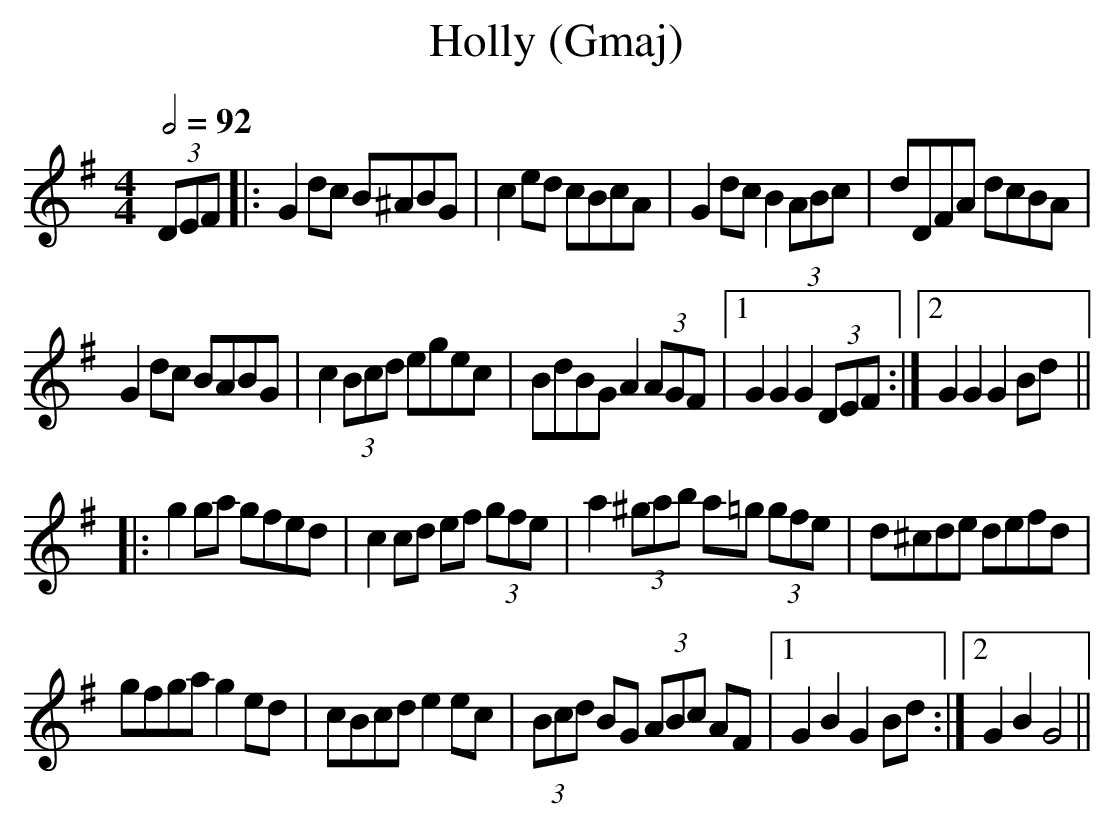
X:1
T:Holly (Gmaj)
Q:1/2=92
M:4/4
L:1/8
K:Gmaj
(3DEF |:G2 dc B^ABG | c2 ed cBcA | G2 dc B2 (3ABc | dDFA dcBA |
G2 dc BABG | c2 (3Bcd egec | BdBG A2 (3AGF |1 G2 G2 G2 (3DEF:|2 G2 G2 G2 Bd||
|:g2 ga gfed | c2 cd ef (3gfe | a2 (3^gab a=g (3gfe | d^cde defd |
gfga g2 ed | cBcd e2 ec | (3Bcd BG (3ABc AF |1 G2 B2 G2 Bd:|2 G2 B2 G4||
